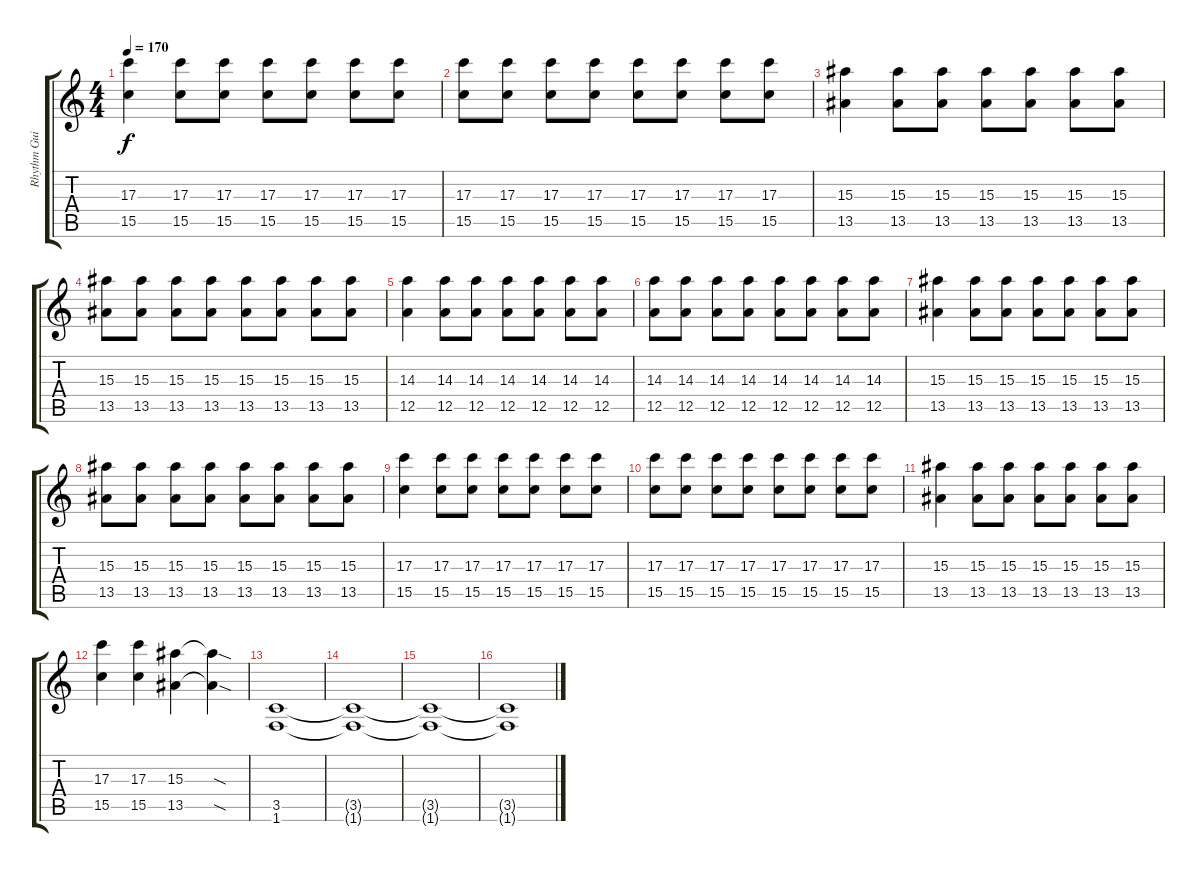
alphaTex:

\track ("Rhythm Guitar" "Rhythm Gui") {instrument electricguitarjazz}
\staff {score tabs}
\tuning (E4 B3 G3 D3 A2 E2) {hide}
\ts (4 4)
\tempo 170
\clef g2
\ks c
(17.3 15.5).4{dy f} (17.3 15.5).8 (17.3 15.5).8 (17.3 15.5).8 (17.3 15.5).8 (17.3 15.5).8 (17.3 15.5).8 |
(17.3 15.5).8 (17.3 15.5).8 (17.3 15.5).8 (17.3 15.5).8 (17.3 15.5).8 (17.3 15.5).8 (17.3 15.5).8 (17.3 15.5).8 |
(15.3 13.5).4 (15.3 13.5).8 (15.3 13.5).8 (15.3 13.5).8 (15.3 13.5).8 (15.3 13.5).8 (15.3 13.5).8 |
(15.3 13.5).8 (15.3 13.5).8 (15.3 13.5).8 (15.3 13.5).8 (15.3 13.5).8 (15.3 13.5).8 (15.3 13.5).8 (15.3 13.5).8 |
(14.3 12.5).4 (14.3 12.5).8 (14.3 12.5).8 (14.3 12.5).8 (14.3 12.5).8 (14.3 12.5).8 (14.3 12.5).8 |
(14.3 12.5).8 (14.3 12.5).8 (14.3 12.5).8 (14.3 12.5).8 (14.3 12.5).8 (14.3 12.5).8 (14.3 12.5).8 (14.3 12.5).8 |
(15.3 13.5).4 (15.3 13.5).8 (15.3 13.5).8 (15.3 13.5).8 (15.3 13.5).8 (15.3 13.5).8 (15.3 13.5).8 |
(15.3 13.5).8 (15.3 13.5).8 (15.3 13.5).8 (15.3 13.5).8 (15.3 13.5).8 (15.3 13.5).8 (15.3 13.5).8 (15.3 13.5).8 |
(17.3 15.5).4 (17.3 15.5).8 (17.3 15.5).8 (17.3 15.5).8 (17.3 15.5).8 (17.3 15.5).8 (17.3 15.5).8 |
(17.3 15.5).8 (17.3 15.5).8 (17.3 15.5).8 (17.3 15.5).8 (17.3 15.5).8 (17.3 15.5).8 (17.3 15.5).8 (17.3 15.5).8 |
(15.3 13.5).4 (15.3 13.5).8 (15.3 13.5).8 (15.3 13.5).8 (15.3 13.5).8 (15.3 13.5).8 (15.3 13.5).8 |
(17.3 15.5).4 (17.3 15.5).4 (15.3 13.5).4 (15.3{sod t} 13.5{sod t}).4 |
(3.5 1.6).1 |
(3.5{t} 1.6{t}).1 |
(3.5{t} 1.6{t}).1 |
(3.5{t} 1.6{t}).1
